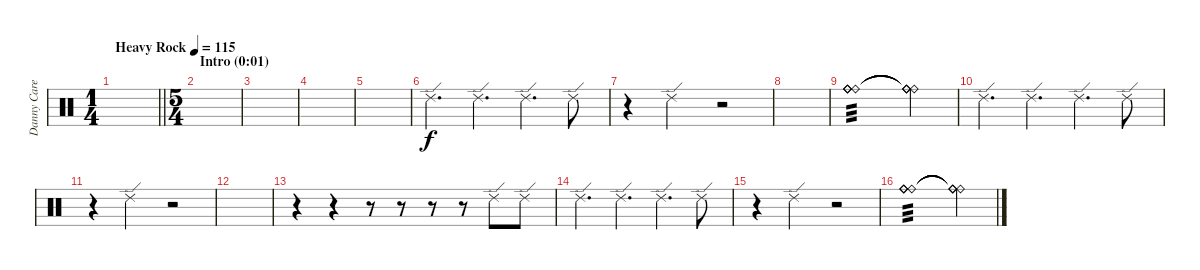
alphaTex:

\track ("Danny Carey" "Danny Care") {instrument percussion}
\staff {score}
\articulation defaults
\ts (1 4)
\tempo (115 "Heavy Rock")
\clef neutral
\barLineRight lightlight
\ks c
|
\ts (5 4)
\section ("" "Intro (0:01)")
|
|
|
|
"Ride (edge) 2".4{d volume 6} "Ride (edge) 2".4{d} "Ride (edge) 2".4{d} "Ride (edge) 2".8 |
r.4 "Ride (edge) 2".2 r.2 |
|
("Ride (bell)" "Ride (bell)" "Ride (bell)" "Ride (bell)").1{tp 3 volume 3} ("Ride (bell)"{t} "Ride (bell)"{t} "Ride (bell)"{t} "Ride (bell)"{t}).4 |
"Ride (edge) 2".4{d volume 6} "Ride (edge) 2".4{d} "Ride (edge) 2".4{d} "Ride (edge) 2".8 |
r.4 "Ride (edge) 2".2 r.2 |
|
r.4 r.4 r.8 r.8 r.8 r.8 "Ride (edge) 2".8{volume 6} "Ride (edge) 2".8 |
"Ride (edge) 2".4{d} "Ride (edge) 2".4{d} "Ride (edge) 2".4{d} "Ride (edge) 2".8 |
r.4 "Ride (edge) 2".2 r.2{volume 0} |
("Ride (bell)" "Ride (bell)" "Ride (bell)" "Ride (bell)").1{tp 3 volume 6} ("Ride (bell)"{t} "Ride (bell)"{t} "Ride (bell)"{t} "Ride (bell)"{t}).4
